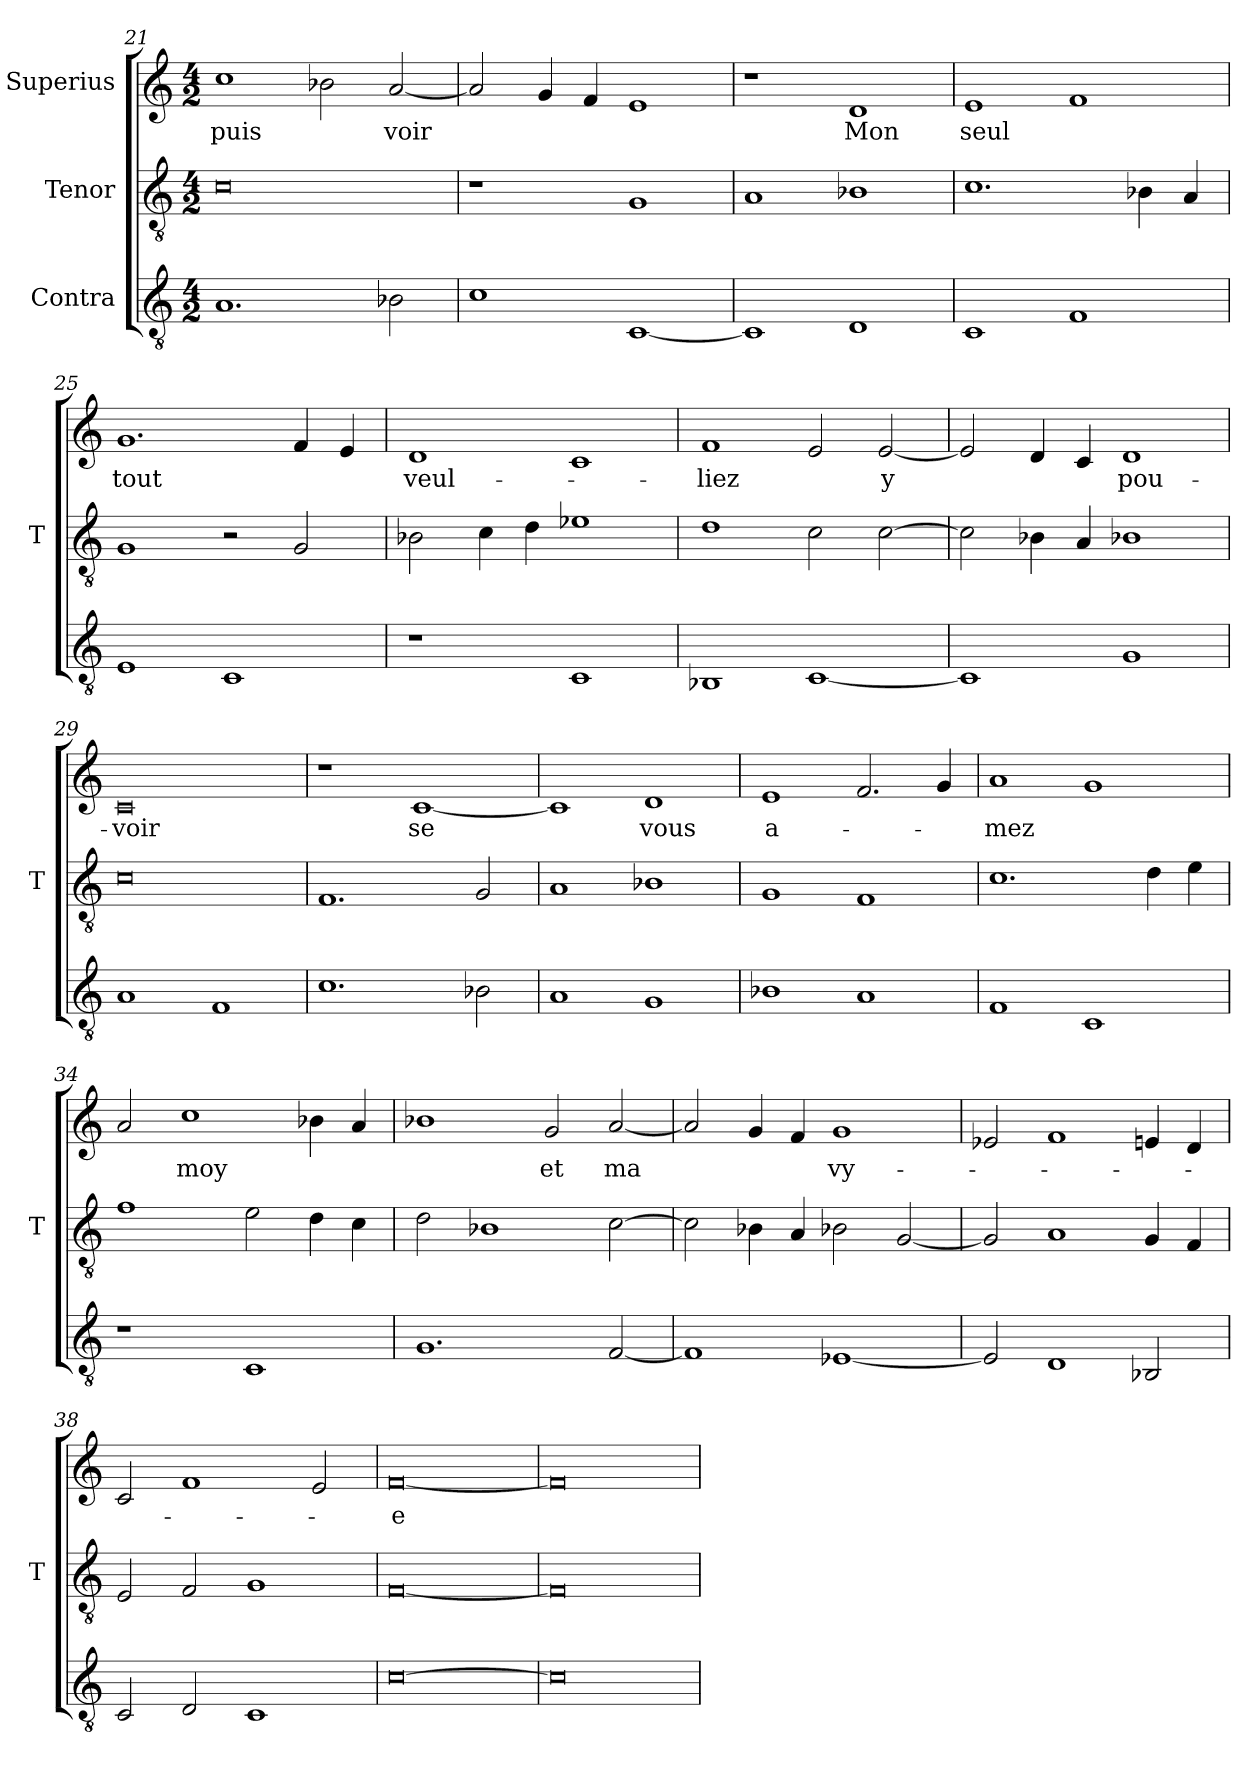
**kern	**kern	**kern	**text
*part3	*part2	*part1	*part1
*staff3	*staff2	*staff1	*staff1
*I"Contra	*I"Tenor	*I"Superius	*
*	*I'T	*	*
*clefGv2	*clefGv2	*clefG2	*
*M4/2	*M4/2	*M4/2	*
=21	=21	=21	=21
1.A	0c	1cc	-puis
.	.	2b-X	.
2B-X	.	[2a	-voir
=22	=22	=22	=22
1c	1r	2a]	.
.	.	4g	.
.	.	4f	.
[1C	1G	1e	.
=23	=23	=23	=23
1C]	1A	1r	.
1D	1B-X	1d	-Mon
=24	=24	=24	=24
1C	1.c	1e	-seul
1F	.	1f	.
.	4B-X	.	.
.	4A	.	.
=25	=25	=25	=25
1E	1G	1.g	-tout
1C	2r	.	.
.	2G	4f	.
.	.	4e	.
=26	=26	=26	=26
1r	2B-X	1d	veul-
.	4c	.	.
.	4d	.	.
1C	1e-X	1c	.
=27	=27	=27	=27
1BB-X	1d	1f	-liez
[1C	2c	2e	.
.	[2c	[2e	-y
=28	=28	=28	=28
1C]	2c]	2e]	.
.	4B-X	4d	.
.	4A	4c	.
1G	1B-X	1d	pou-
=29	=29	=29	=29
1A	0c	0c	-voir
1F	.	.	.
=30	=30	=30	=30
1.c	1.F	1r	.
.	.	[1c	-se
2B-X	2G	.	.
=31	=31	=31	=31
1A	1A	1c]	.
1G	1B-X	1d	-vous
=32	=32	=32	=32
1B-X	1G	1e	a-
1A	1F	2.f	.
.	.	4g	.
=33	=33	=33	=33
1F	1.c	1a	-mez
1C	.	1g	.
.	4d	.	.
.	4e	.	.
=34	=34	=34	=34
1r	1f	2a	.
.	.	1cc	-moy
1C	2e	.	.
.	4d	4b-X	.
.	4c	4a	.
=35	=35	=35	=35
1.G	2d	1b-X	.
.	1B-X	.	.
.	.	2g	-et
[2F	[2c	[2a	-ma
=36	=36	=36	=36
1F]	2c]	2a]	.
.	4B-X	4g	.
.	4A	4f	.
[1E-X	2B-X	1g	vy-
.	[2G	.	.
=37	=37	=37	=37
2E-]	2G]	2e-X	.
1D	1A	1f	.
2BB-X	4G	4e	.
.	4F	4d	.
=38	=38	=38	=38
2C	2E	2c	.
2D	2F	1f	.
1C	1G	.	.
.	.	2e	.
=39	=39	=39	=39
[0c	[0F	[0f	-e
=40	=40	=40	=40
0c]	0F]	0f]	.
=	=	=	=
*-	*-	*-	*-
